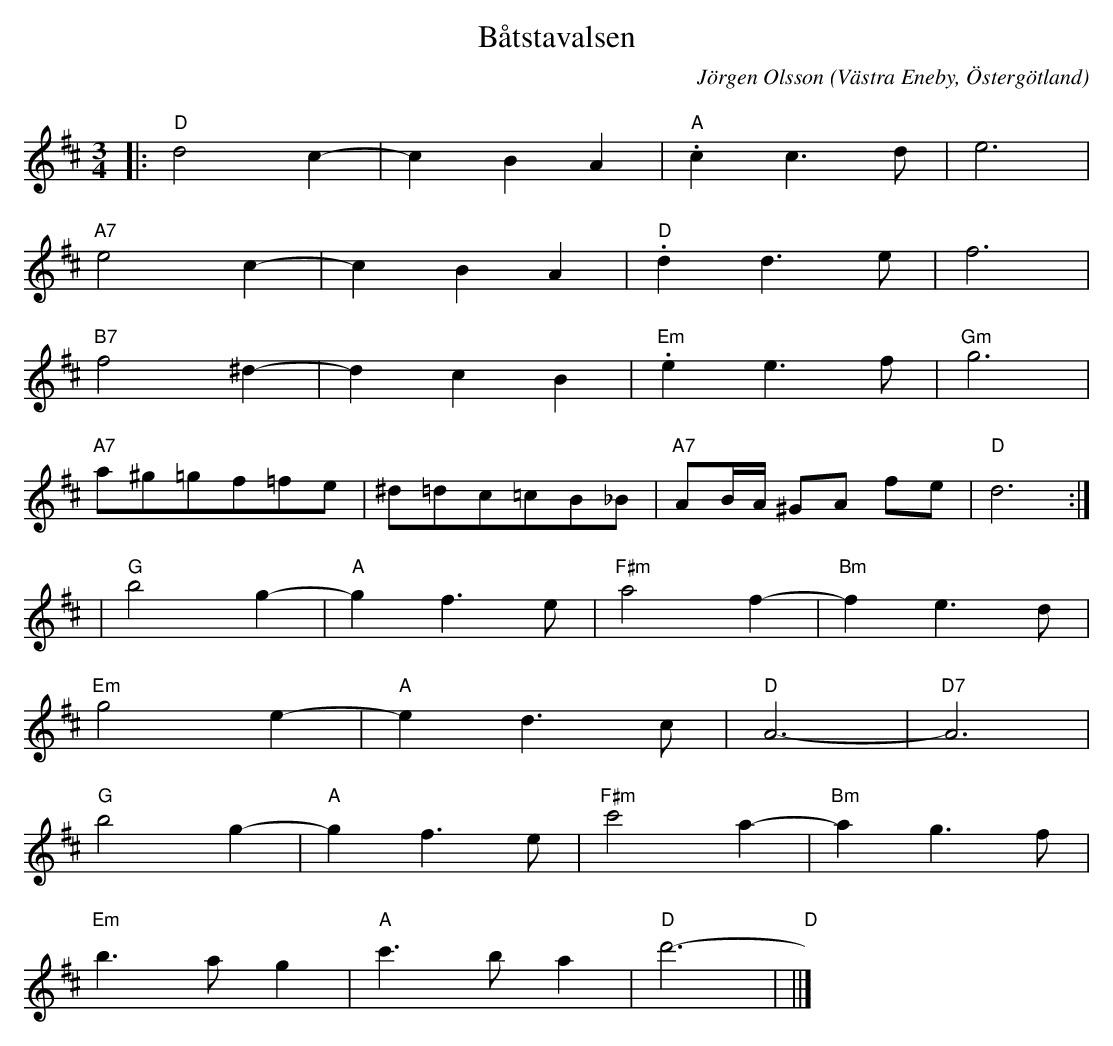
X:1
T:Båtstavalsen
C:Jörgen Olsson
O:Västra Eneby, Östergötland
Q:160
M:3/4
L:1/8
K:D
|:"D"d4 c2-|c2B2A2 |"A".c2 c3 d|e6 |
"A7" e4 c2-|c2B2A2 |"D".d2 d3 e|f6 |
"B7"f4 ^d2-|d2c2B2 |"Em".e2 e3 f|"Gm"g6 |
"A7" a^g=gf=fe|^d=dc=cB_B|"A7"AB/2A/2 ^GA fe|"D"d6 :|]
|"G"b4 g2-|"A"g2f3e |"F#m"a4 f2-|"Bm"f2e3d |
 "Em"g4 e2-|"A"e2d3c |"D"A6-|"D7"A6 |
"G"b4 g2-|"A"g2f3e |"F#m"c'4 a2-|"Bm"a2g3f |
 "Em"b3 a g2|"A"c'3 b a2 |"D"d'6-|"D"s'6 ||]
